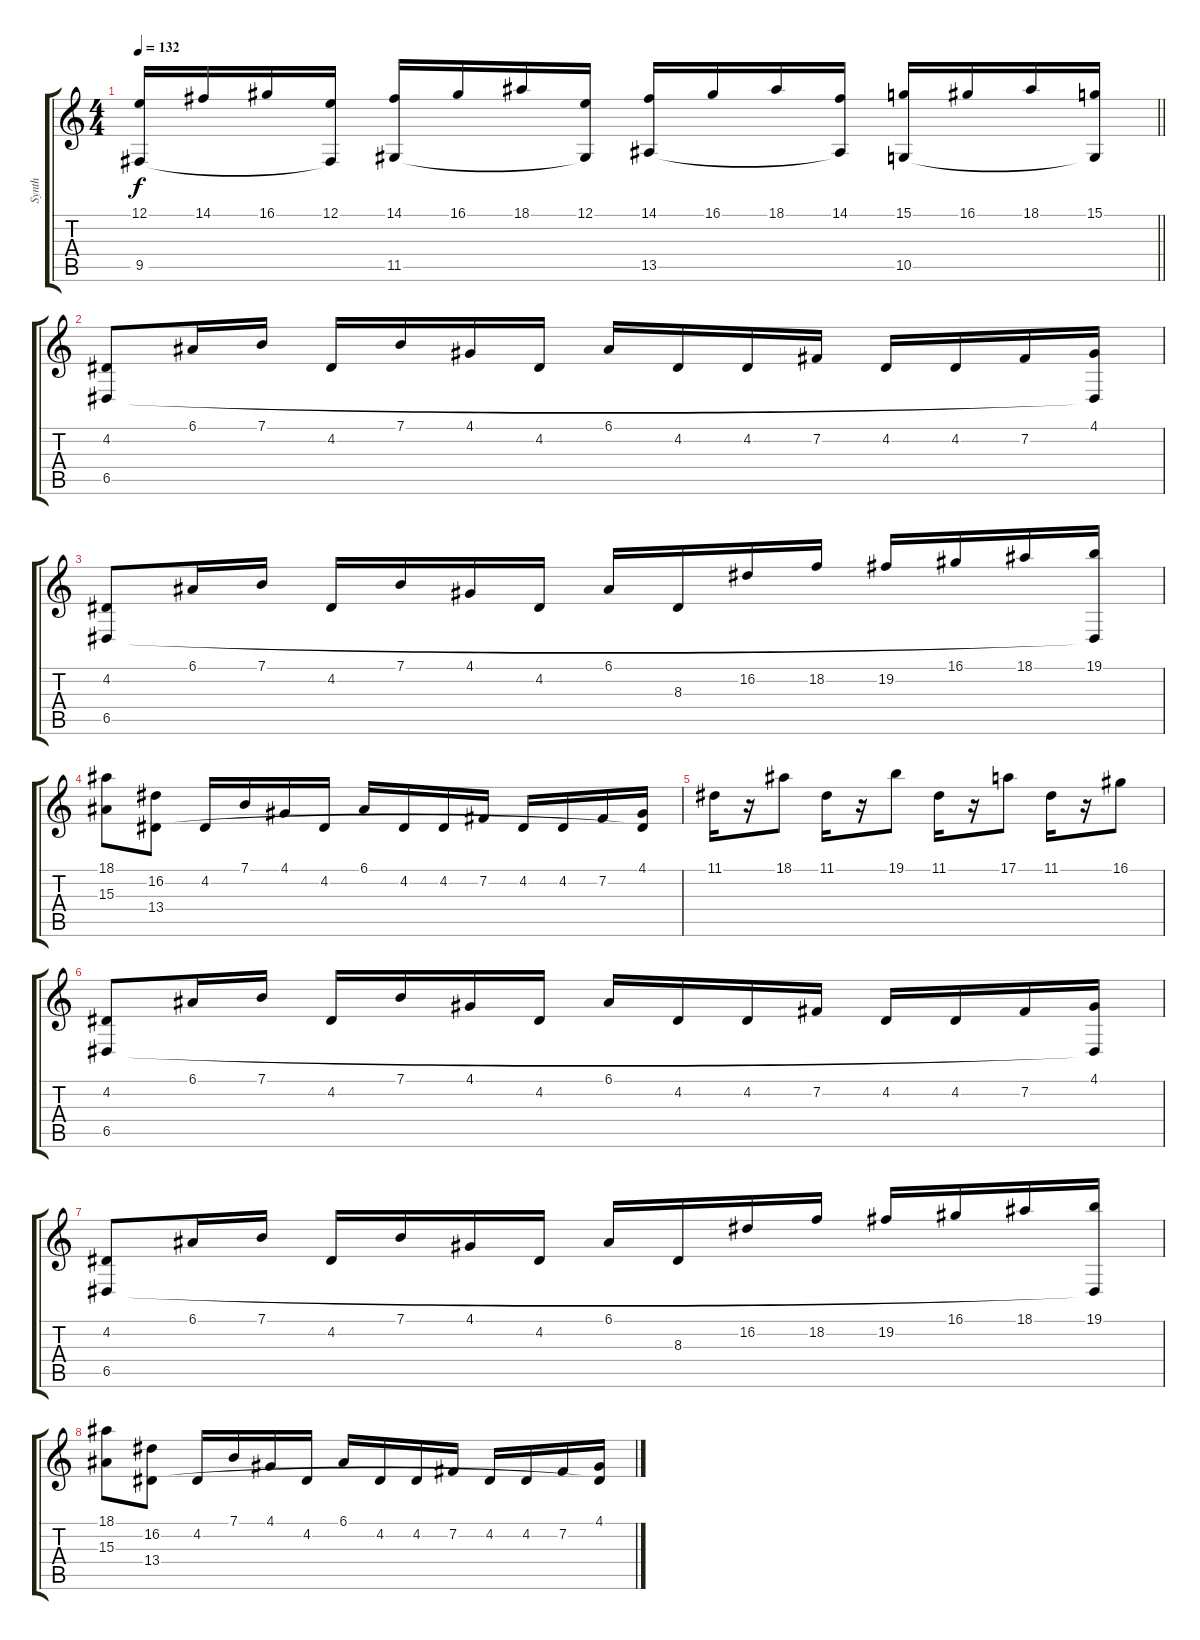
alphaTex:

\track ("Synth" "Synth") {instrument stringensemble1}
\staff {score tabs}
\tuning (E4 B3 G3 D3 A2 E2) {hide}
\ts (4 4)
\tempo 132
\clef g2
\barLineRight lightlight
\ks c
(12.1 9.5).16{dy f} 14.1.16 16.1.16 (12.1 9.5{t}).16 (14.1 11.5).16 16.1.16 18.1.16 (12.1 11.5{t}).16 (14.1 13.5).16 16.1.16 18.1.16 (14.1 13.5{t}).16 (15.1 10.5).16 16.1.16 18.1.16 (15.1 10.5{t}).16 |
\section ("" "")
(4.2 6.5).8 6.1.16 7.1.16 4.2.16 7.1.16 4.1.16 4.2.16 6.1.16 4.2.16 4.2.16 7.2.16 4.2.16 4.2.16 7.2.16 (4.1 6.5{t}).16 |
(4.2 6.5).8 6.1.16 7.1.16 4.2.16 7.1.16 4.1.16 4.2.16 6.1.16 8.3.16 16.2.16 18.2.16 19.2.16 16.1.16 18.1.16 (19.1 6.5{t}).16 |
(18.1 15.3).8 (16.2 13.4).8 4.2.16 7.1.16 4.1.16 4.2.16 6.1.16 4.2.16 4.2.16 7.2.16 4.2.16 4.2.16 7.2.16 (4.1 13.4{t}).16 |
11.1.16 r.16 18.1.8 11.1.16 r.16 19.1.8 11.1.16 r.16 17.1.8 11.1.16 r.16 16.1.8 |
(4.2 6.5).8 6.1.16 7.1.16 4.2.16 7.1.16 4.1.16 4.2.16 6.1.16 4.2.16 4.2.16 7.2.16 4.2.16 4.2.16 7.2.16 (4.1 6.5{t}).16 |
(4.2 6.5).8 6.1.16 7.1.16 4.2.16 7.1.16 4.1.16 4.2.16 6.1.16 8.3.16 16.2.16 18.2.16 19.2.16 16.1.16 18.1.16 (19.1 6.5{t}).16 |
(18.1 15.3).8 (16.2 13.4).8 4.2.16 7.1.16 4.1.16 4.2.16 6.1.16 4.2.16 4.2.16 7.2.16 4.2.16 4.2.16 7.2.16 (4.1 13.4{t}).16
